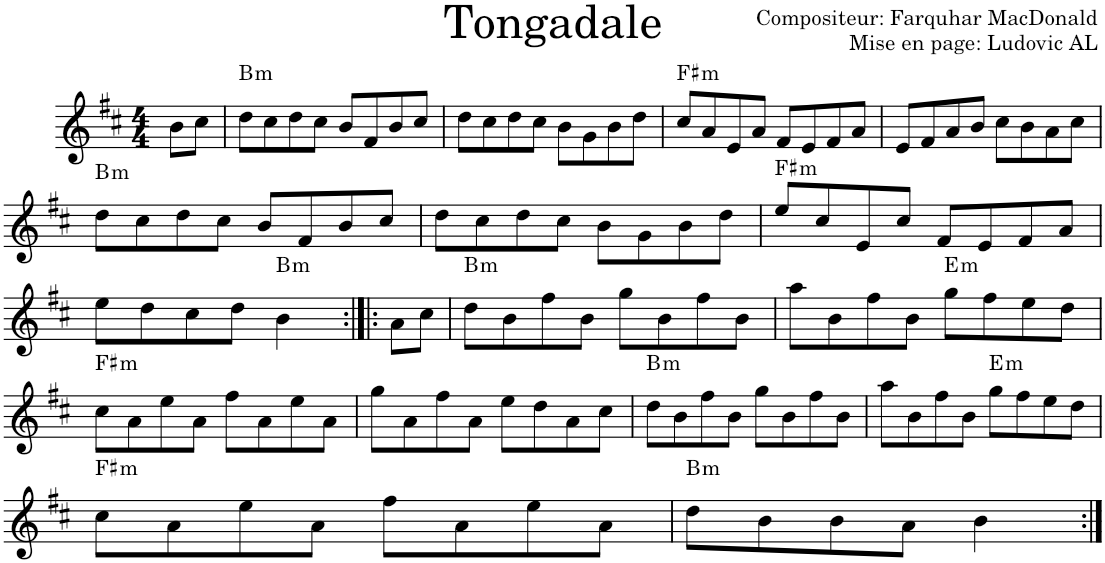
**kern	**harte
*part1	*part1
*staff1	*
*I"Violon	*
*I'Vln.	*
*clefG2	*
*k[f#c#]	*
*M4/4	*
=1	=1
8b\L	.
8cc#\J	.
=2	=2
!	!LO:H:kt=m
8dd\L	B:min
8cc#\	.
8dd\	.
8cc#\J	.
8b/L	.
8f#/	.
8b/	.
8cc#/J	.
=3	=3
8dd\L	.
8cc#\	.
8dd\	.
8cc#\J	.
8b\L	.
8g\	.
8b\	.
8dd\J	.
=4	=4
!	!LO:H:kt=m
8cc#/L	F#:min
8a/	.
8e/	.
8a/J	.
8f#/L	.
8e/	.
8f#/	.
8a/J	.
=5	=5
8e/L	.
8f#/	.
8a/	.
8b/J	.
8cc#\L	.
8b\	.
8a\	.
8cc#\J	.
!!LO:LB:g=z
=6	=6
!	!LO:H:kt=m
8dd\L	B:min
8cc#\	.
8dd\	.
8cc#\J	.
8b/L	.
8f#/	.
8b/	.
8cc#/J	.
=7	=7
8dd\L	.
8cc#\	.
8dd\	.
8cc#\J	.
8b\L	.
8g\	.
8b\	.
8dd\J	.
=8	=8
!	!LO:H:kt=m
8ee/L	F#:min
8cc#/	.
8e/	.
8cc#/J	.
8f#/L	.
8e/	.
8f#/	.
8a/J	.
!!LO:LB:g=z
=9	=9
8ee\L	.
8dd\	.
8cc#\	.
8dd\J	.
!	!LO:H:kt=m
4b\	B:min
=10:|!|:	=10:|!|:
8a\L	.
8cc#\J	.
=11	=11
!	!LO:H:kt=m
8dd\L	B:min
8b\	.
8ff#\	.
8b\J	.
8gg\L	.
8b\	.
8ff#\	.
8b\J	.
=12	=12
8aa\L	.
8b\	.
8ff#\	.
8b\J	.
!	!LO:H:kt=m
8gg\L	E:min
8ff#\	.
8ee\	.
8dd\J	.
!!LO:LB:g=z
=13	=13
!	!LO:H:kt=m
8cc#\L	F#:min
8a\	.
8ee\	.
8a\J	.
8ff#\L	.
8a\	.
8ee\	.
8a\J	.
=14	=14
8gg\L	.
8a\	.
8ff#\	.
8a\J	.
8ee\L	.
8dd\	.
8a\	.
8cc#\J	.
=15	=15
!	!LO:H:kt=m
8dd\L	B:min
8b\	.
8ff#\	.
8b\J	.
8gg\L	.
8b\	.
8ff#\	.
8b\J	.
=16	=16
8aa\L	.
8b\	.
8ff#\	.
8b\J	.
!	!LO:H:kt=m
8gg\L	E:min
8ff#\	.
8ee\	.
8dd\J	.
!!LO:LB:g=z
=17	=17
!	!LO:H:kt=m
8cc#\L	F#:min
8a\	.
8ee\	.
8a\J	.
8ff#\L	.
8a\	.
8ee\	.
8a\J	.
=18	=18
!	!LO:H:kt=m
8dd\L	B:min
8b\	.
8b\	.
8a\J	.
4b\	.
=:|!	=:|!
*-	*-
